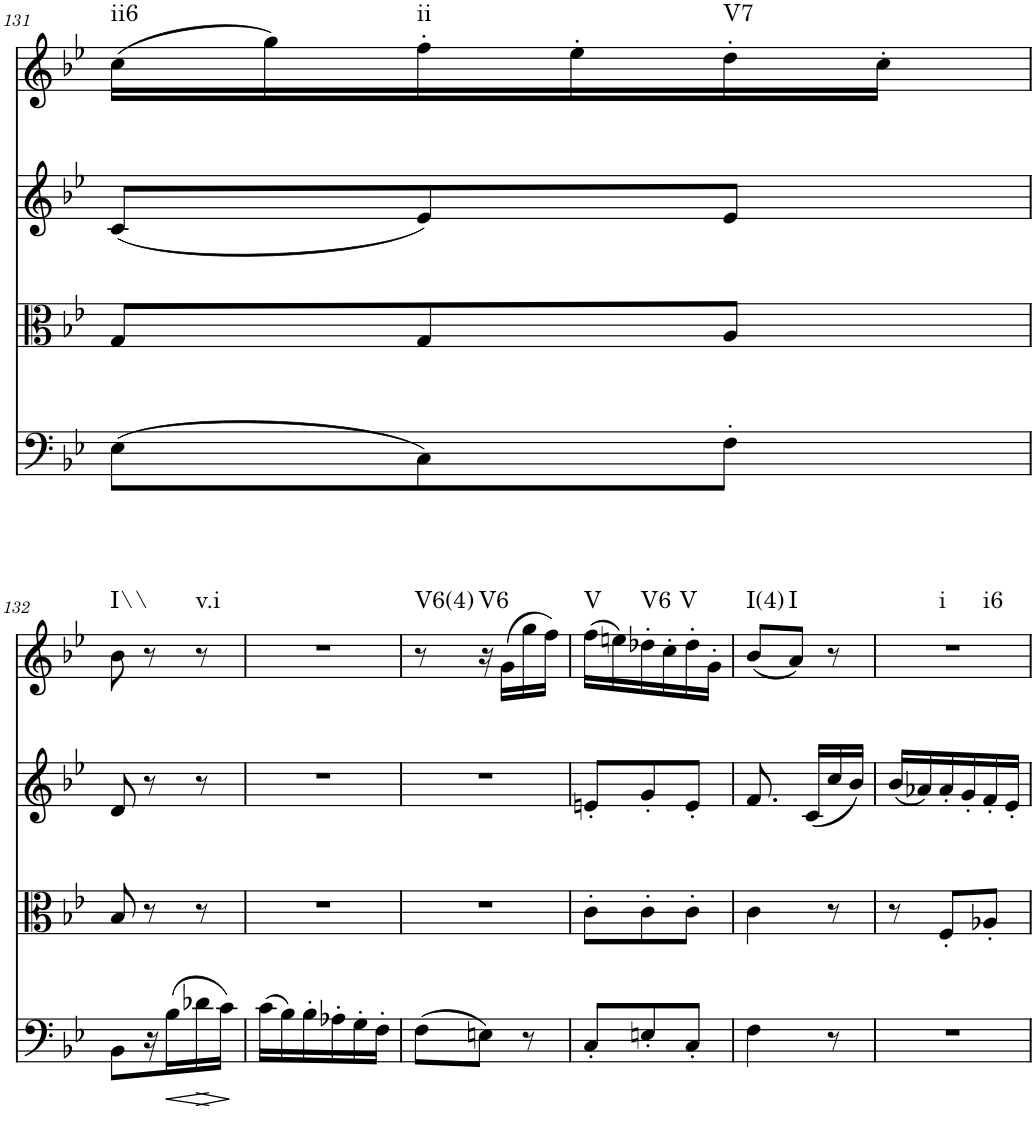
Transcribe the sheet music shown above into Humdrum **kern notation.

**kern	**dynam	**kern	**kern	**kern	**harte
*part4	*part4	*part3	*part2	*part1	*part1
*staff4	*staff4	*staff3	*staff2	*staff1	*
*I"Violoncello	*	*I"Viola	*I"Violin II	*I"Violin I	*
*I'Vc	*	*I'Vla	*I'Vln	*I'Vln	*
!!LO:PB:g=z
*clefF4	*	*clefC3	*clefG2	*clefG2	*
*k[b-e-]	*	*k[b-e-]	*k[b-e-]	*k[b-e-]	*
*M3/8	*	*M3/8	*M3/8	*M3/8	*
=131	=131	=131	=131	=131	=131
!	!	!	!	!	!LO:H:kt=ii6
(8E-\L	.	8G/L	(8c/L	(16cc\LL	N
.	.	.	.	16gg\)	.
!	!	!	!	!	!LO:H:kt=ii
8C\)	.	8G/	8e-/)	16ff'\	N
.	.	.	.	16ee-'\	.
!	!	!	!	!	!LO:H:kt=V7
8F'\J	.	8A/J	8e-/J	16dd'\	N
.	.	.	.	16cc'\JJ	.
!!LO:LB:g=z
=132	=132	=132	=132	=132	=132
!	!	!	!	!	!LO:H:kt=I\\
8BB-\L	.	8B-/	8d/	8b-\	N
16r	.	8r	8r	8r	.
!	!LO:HP:b	!	!	!	!
(16B-\	<	.	.	.	.
!	!LO:HP:b	!	!	!	!LO:H:kt=v.i
16d-X\	>	8r	8r	8r	N
16c\JJ)	[	.	.	.	.
.	]	.	.	.	.
=133	=133	=133	=133	=133	=133
(16c\LL	.	4.r	4.r	4.r	.
16B-\)	.	.	.	.	.
16B-'\	.	.	.	.	.
16A-X'\	.	.	.	.	.
16G'\	.	.	.	.	.
16F'\JJ	.	.	.	.	.
=134	=134	=134	=134	=134	=134
!	!	!	!	!	!LO:H:kt=V6(4)
(8F\L	.	4.r	4.r	8r	N
!	!	!	!	!	!LO:H:kt=V6
8En\J)	.	.	.	16r	N
.	.	.	.	(16g\LL	.
8r	.	.	.	16gg\	.
.	.	.	.	16ff\JJ)	.
=135	=135	=135	=135	=135	=135
!	!	!	!	!	!LO:H:kt=V
8C'/L	.	8c'\L	8en'/L	(16ff\LL	N
.	.	.	.	16een\)	.
!	!	!	!	!	!LO:H:kt=V6
8En'/	.	8c'\	8g'/	16dd-X'\	N
.	.	.	.	16cc'\	.
!	!	!	!	!	!LO:H:kt=V
8C'/J	.	8c'\J	8e'/J	16dd-'\	N
.	.	.	.	16g'\JJ	.
=136	=136	=136	=136	=136	=136
!	!	!	!	!	!LO:H:kt=I(4)
4F\	.	4c\	8.f/	(8b-/L	N
!	!	!	!	!	!LO:H:kt=I
.	.	.	.	8a/J)	N
.	.	.	(16c/LL	.	.
8r	.	8r	16cc/	8r	.
.	.	.	16b-/JJ)	.	.
=137	=137	=137	=137	=137	=137
!	!	!	!	!	!LO:H:n=1:kt=i
!	!	!	!	!	!LO:H:n=2:kt=i6
4.r	.	8r	(16b-/LL	4.r	N N
.	.	.	16a-X/)	.	.
.	.	8F'/L	16a-'/	.	.
.	.	.	16g'/	.	.
.	.	8A-X'/J	16f'/	.	.
.	.	.	16e-'/JJ	.	.
=	=	=	=	=	=
*-	*-	*-	*-	*-	*-
